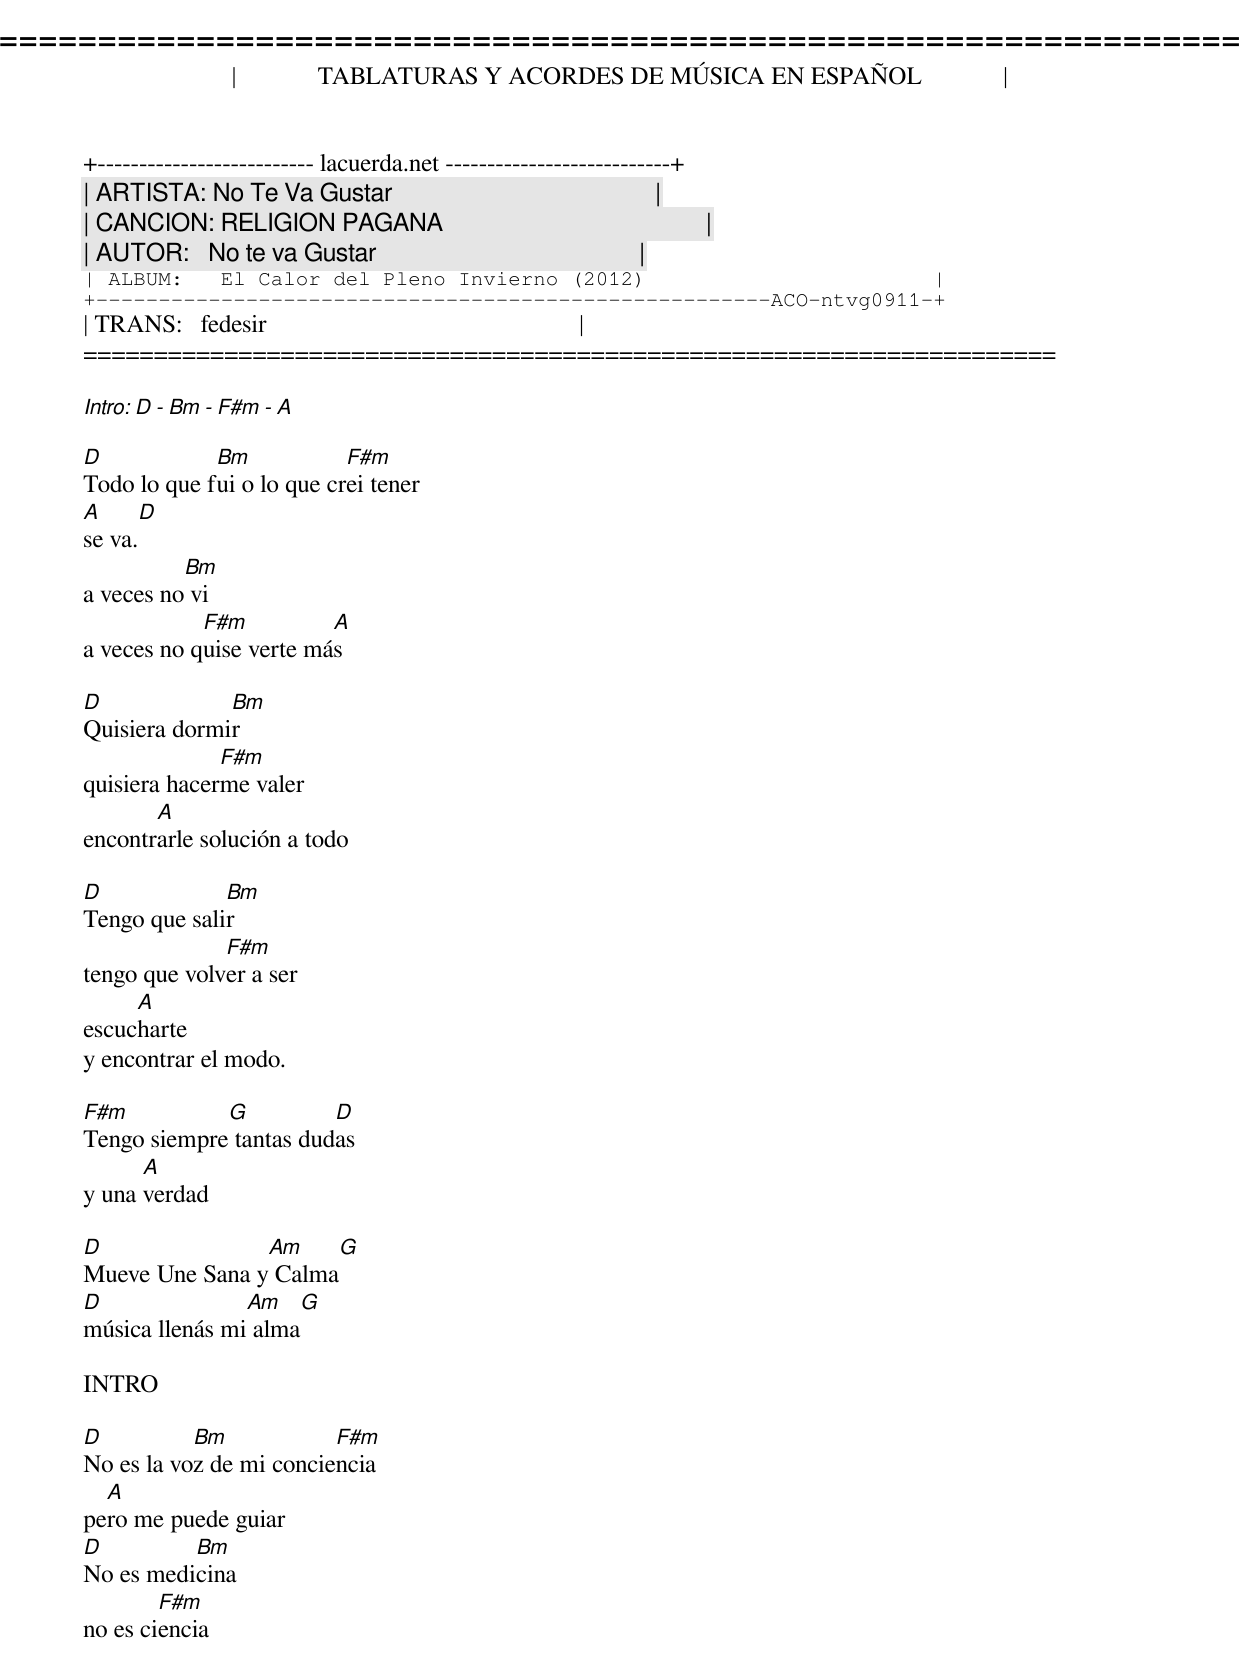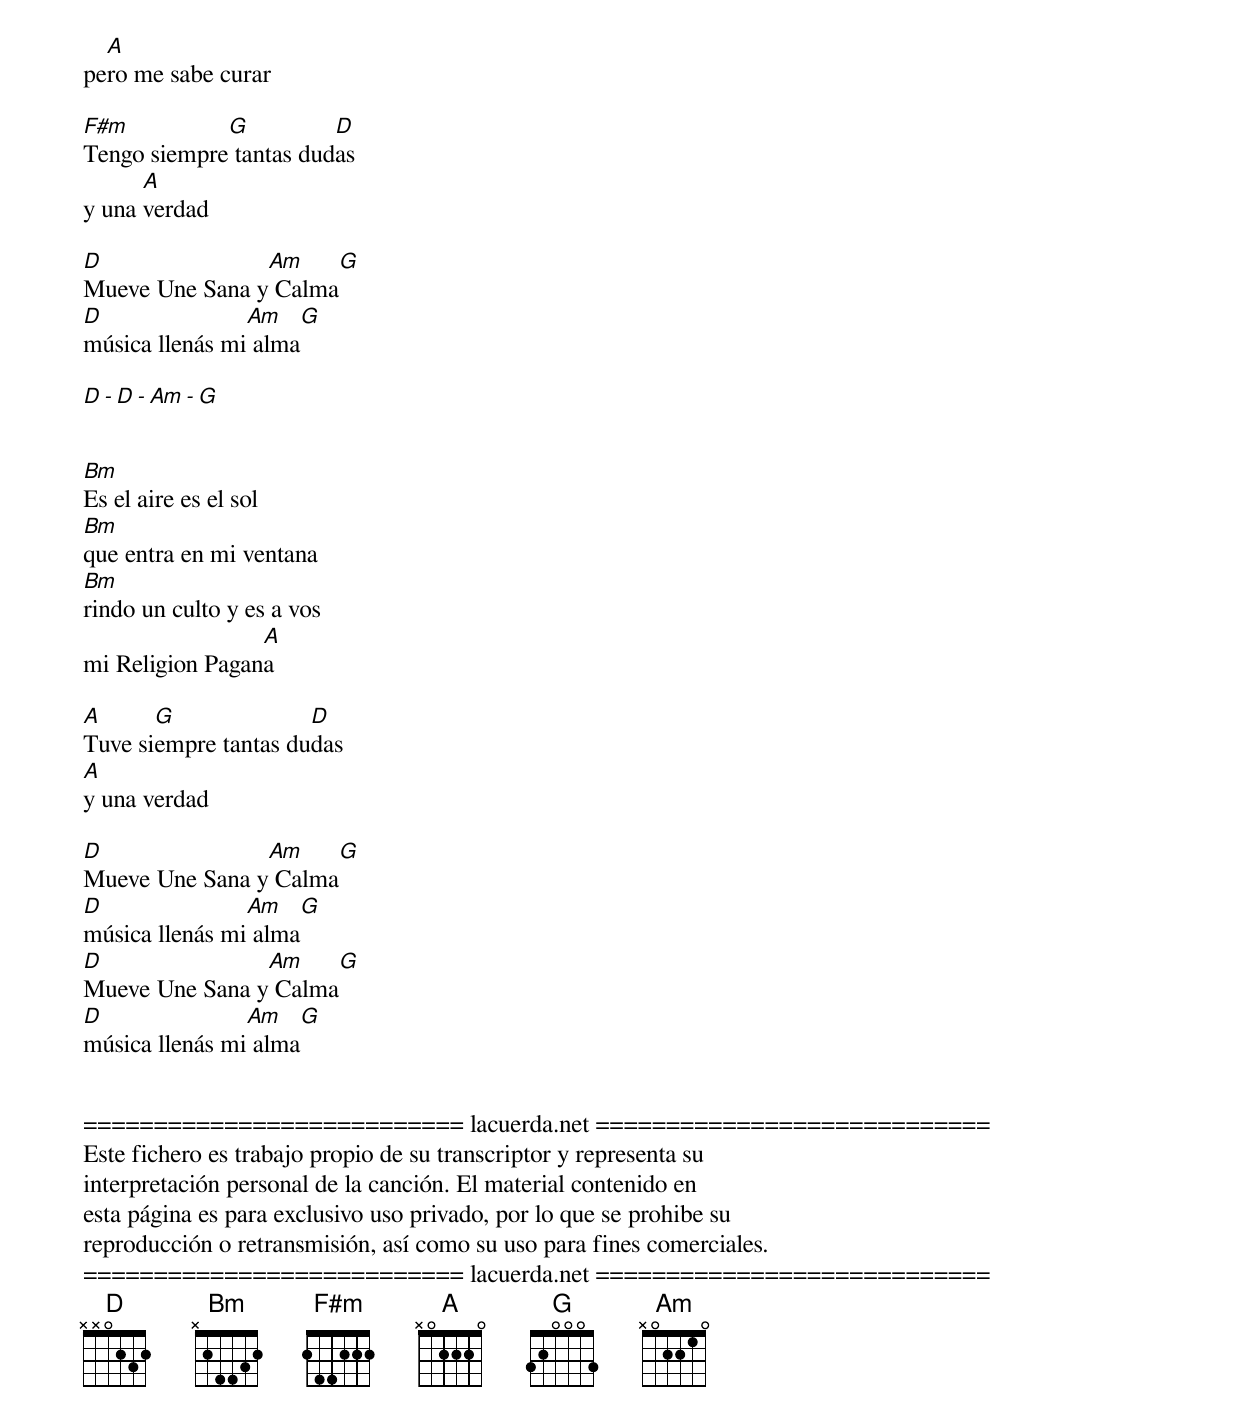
=====================================================================
|             TABLATURAS Y ACORDES DE MÚSICA EN ESPAÑOL             |
+-------------------------- lacuerda.net ---------------------------+
| ARTISTA: No Te Va Gustar                                          |
| CANCION: RELIGION PAGANA                                          |
| AUTOR:   No te va Gustar                                          |
| ALBUM:   El Calor del Pleno Invierno (2012)                       |
+------------------------------------------------------ACO-ntvg0911-+
| TRANS:   fedesir                                                  |
=====================================================================

Intro: D - Bm - F#m - A

D            Bm            F#m
Todo lo que fui o lo que crei tener
A         D
se va.
          Bm
a veces no vi
            F#m          A
a veces no quise verte más

D             Bm
Quisiera dormir
              F#m
quisiera hacerme valer
       A
encontrarle solución a todo

D             Bm
Tengo que salir
              F#m
tengo que volver a ser
     A
escucharte
y encontrar el modo.

F#m          G          D
Tengo siempre tantas dudas
      A
y una verdad

D               Am      G
Mueve Une Sana y Calma
D               Am      G
música llenás mi alma

INTRO

D          Bm            F#m
No es la voz de mi conciencia
  A
pero me puede guiar
D         Bm
No es medicina
        F#m
no es ciencia
  A
pero me sabe curar

F#m          G          D
Tengo siempre tantas dudas
      A
y una verdad

D               Am      G
Mueve Une Sana y Calma
D               Am      G
música llenás mi alma

D - D - Am - G


Bm
Es el aire es el sol
Bm
que entra en mi ventana
Bm
rindo un culto y es a vos
                 A
mi Religion Pagana

A      G              D
Tuve siempre tantas dudas
A
y una verdad

D               Am      G
Mueve Une Sana y Calma
D               Am      G
música llenás mi alma
D               Am      G
Mueve Une Sana y Calma
D               Am      G
música llenás mi alma


=========================== lacuerda.net ============================
Este fichero es trabajo propio de su transcriptor y representa su
interpretación personal de la canción. El material contenido en
esta página es para exclusivo uso privado, por lo que se prohibe su
reproducción o retransmisión, así como su uso para fines comerciales.
=========================== lacuerda.net ============================
